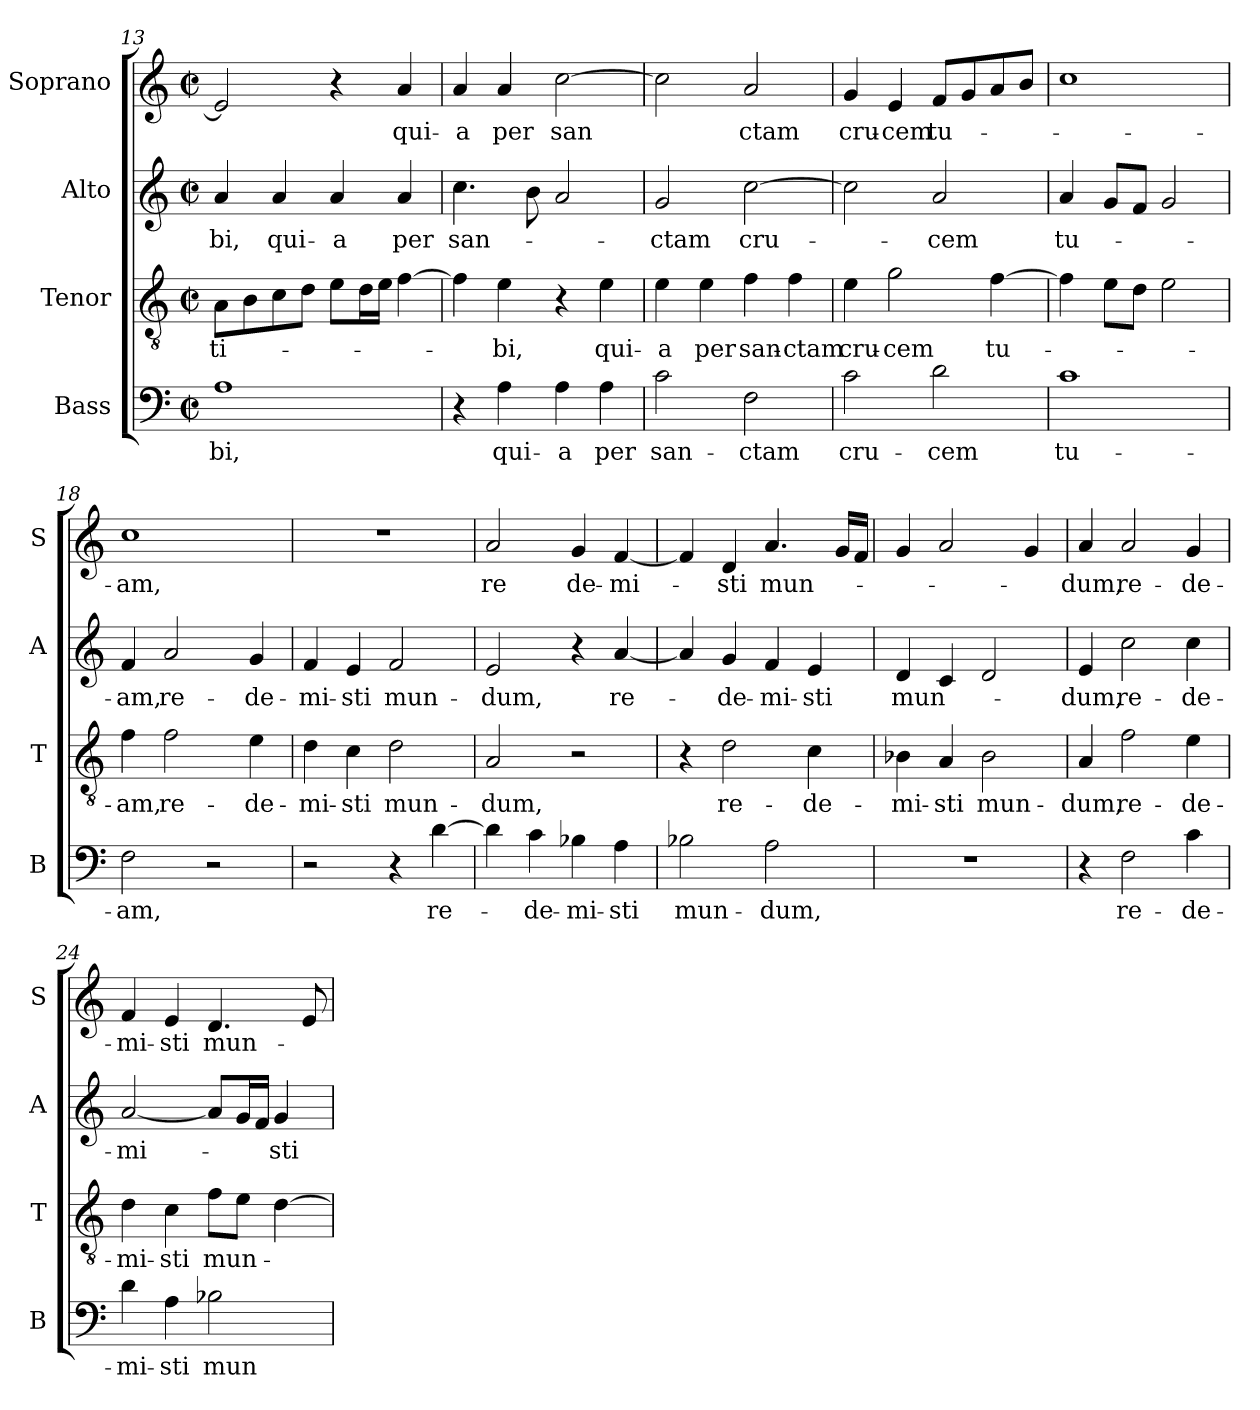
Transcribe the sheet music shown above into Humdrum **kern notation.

**kern	**text	**kern	**text	**kern	**text	**kern	**text
*part4	*part4	*part3	*part3	*part2	*part2	*part1	*part1
*staff4	*staff4	*staff3	*staff3	*staff2	*staff2	*staff1	*staff1
*I"Bass	*	*I"Tenor	*	*I"Alto	*	*I"Soprano	*
*I'B	*	*I'T	*	*I'A	*	*I'S	*
*clefF4	*	*clefGv2	*	*clefG2	*	*clefG2	*
*k[]	*	*k[]	*	*k[]	*	*k[]	*
*C:	*	*C:	*	*C:	*	*C:	*
*M2/2	*	*M2/2	*	*M2/2	*	*M2/2	*
*met(c|)	*	*met(c|)	*	*met(c|)	*	*met(c|)	*
=13	=13	=13	=13	=13	=13	=13	=13
!	!LO:LY:b	!	!LO:LY:b	!	!LO:LY:b	!	!
1A	-bi,	8A\L	ti-	4a/	-bi,	2e/]	.
.	.	8B\	.	.	.	.	.
!	!	!	!	!	!LO:LY:b	!	!
.	.	8c\	.	4a/	qui-	.	.
.	.	8d\J	.	.	.	.	.
!	!	!	!	!	!LO:LY:b	!	!
.	.	8e\L	.	4a/	-a	4r	.
.	.	16d\L	.	.	.	.	.
.	.	16e\JJ	.	.	.	.	.
!	!	!	!	!	!LO:LY:b	!	!LO:LY:b
.	.	[4f\	.	4a/	per	4a/	qui-
=14	=14	=14	=14	=14	=14	=14	=14
!	!	!	!	!	!LO:LY:b	!	!LO:LY:b
4r	.	4f\]	.	4.cc\	san-	4a/	-a
!	!LO:LY:b	!	!LO:LY:b	!	!	!	!LO:LY:b
4A\	qui-	4e\	-bi,	.	.	4a/	per
.	.	.	.	8b\	.	.	.
!	!LO:LY:b	!	!	!	!	!	!LO:LY:b
4A\	-a	4r	.	2a/	.	[2cc\	san
!	!LO:LY:b	!	!LO:LY:b	!	!	!	!
4A\	per	4e\	qui-	.	.	.	.
=15	=15	=15	=15	=15	=15	=15	=15
!	!LO:LY:b	!	!LO:LY:b	!	!LO:LY:b	!	!
2c\	san-	4e\	-a	2g/	-ctam	2cc\]	.
!	!	!	!LO:LY:b	!	!	!	!
.	.	4e\	per	.	.	.	.
!	!LO:LY:b	!	!LO:LY:b	!	!LO:LY:b	!	!LO:LY:b
2F\	-ctam	4f\	san-	[2cc\	cru-	2a/	ctam
!	!	!	!LO:LY:b	!	!	!	!
.	.	4f\	-ctam	.	.	.	.
=16	=16	=16	=16	=16	=16	=16	=16
!	!LO:LY:b	!	!LO:LY:b	!	!	!	!LO:LY:b
2c\	cru-	4e\	cru-	2cc\]	.	4g/	cru-
!	!	!	!LO:LY:b	!	!	!	!LO:LY:b
.	.	2g\	-cem	.	.	4e/	-cem
!	!LO:LY:b	!	!	!	!LO:LY:b	!	!LO:LY:b
2d\	-cem	.	.	2a/	-cem	8f/L	tu-
.	.	.	.	.	.	8g/	.
!	!	!	!LO:LY:b	!	!	!	!
.	.	[4f\	tu-	.	.	8a/	.
.	.	.	.	.	.	8b/J	.
=17	=17	=17	=17	=17	=17	=17	=17
!	!LO:LY:b	!	!	!	!LO:LY:b	!	!
1c	tu-	4f\]	.	4a/	tu-	1cc	.
.	.	8e\L	.	8g/L	.	.	.
.	.	8d\J	.	8f/J	.	.	.
.	.	2e\	.	2g/	.	.	.
!!LO:PB:g=z
=18	=18	=18	=18	=18	=18	=18	=18
!	!LO:LY:b	!	!LO:LY:b	!	!LO:LY:b	!	!LO:LY:b
2F\	-am,	4f\	-am,	4f/	-am,	1cc	-am,
!	!	!	!LO:LY:b	!	!LO:LY:b	!	!
.	.	2f\	re-	2a/	re-	.	.
2r	.	.	.	.	.	.	.
!	!	!	!LO:LY:b	!	!LO:LY:b	!	!
.	.	4e\	-de-	4g/	-de-	.	.
=19	=19	=19	=19	=19	=19	=19	=19
!	!	!	!LO:LY:b	!	!LO:LY:b	!	!
2r	.	4d\	-mi-	4f/	-mi-	1r	.
!	!	!	!LO:LY:b	!	!LO:LY:b	!	!
.	.	4c\	-sti	4e/	-sti	.	.
!	!	!	!LO:LY:b	!	!LO:LY:b	!	!
4r	.	2d\	mun-	2f/	mun-	.	.
!	!LO:LY:b	!	!	!	!	!	!
[4d\	re-	.	.	.	.	.	.
=20	=20	=20	=20	=20	=20	=20	=20
!	!	!	!LO:LY:b	!	!LO:LY:b	!	!LO:LY:b
4d\]	.	2A/	-dum,	2e/	-dum,	2a/	re
!	!LO:LY:b	!	!	!	!	!	!
4c\	-de-	.	.	.	.	.	.
!	!LO:LY:b	!	!	!	!	!	!LO:LY:b
4B-X\	-mi-	2r	.	4r	.	4g/	de-
!	!LO:LY:b	!	!	!	!LO:LY:b	!	!LO:LY:b
4A\	-sti	.	.	[4a/	re-	[4f/	-mi-
=21	=21	=21	=21	=21	=21	=21	=21
!	!LO:LY:b	!	!	!	!	!	!
2B-X\	mun-	4r	.	4a/]	.	4f/]	.
!	!	!	!LO:LY:b	!	!LO:LY:b	!	!LO:LY:b
.	.	2d\	re-	4g/	-de-	4d/	-sti
!	!LO:LY:b	!	!	!	!LO:LY:b	!	!LO:LY:b
2A\	-dum,	.	.	4f/	-mi-	4.a/	mun-
!	!	!	!LO:LY:b	!	!LO:LY:b	!	!
.	.	4c\	-de-	4e/	-sti	.	.
.	.	.	.	.	.	16g/LL	.
.	.	.	.	.	.	16f/JJ	.
=22	=22	=22	=22	=22	=22	=22	=22
!	!	!	!LO:LY:b	!	!LO:LY:b	!	!
1r	.	4B-X\	-mi-	4d/	mun-	4g/	.
!	!	!	!LO:LY:b	!	!	!	!
.	.	4A/	-sti	4c/	.	2a/	.
!	!	!	!LO:LY:b	!	!	!	!
.	.	2B-\	mun-	2d/	.	.	.
.	.	.	.	.	.	4g/	.
=23	=23	=23	=23	=23	=23	=23	=23
!	!	!	!LO:LY:b	!	!LO:LY:b	!	!LO:LY:b
4r	.	4A/	-dum,	4e/	-dum,	4a/	-dum,
!	!LO:LY:b	!	!LO:LY:b	!	!LO:LY:b	!	!LO:LY:b
2F\	re-	2f\	re-	2cc\	re-	2a/	re-
!	!LO:LY:b	!	!LO:LY:b	!	!LO:LY:b	!	!LO:LY:b
4c\	-de-	4e\	-de-	4cc\	-de-	4g/	-de-
!!LO:LB:g=z
=24	=24	=24	=24	=24	=24	=24	=24
!	!LO:LY:b	!	!LO:LY:b	!	!LO:LY:b	!	!LO:LY:b
4d\	-mi-	4d\	-mi-	[2a/	-mi-	4f/	-mi-
!	!LO:LY:b	!	!LO:LY:b	!	!	!	!LO:LY:b
4A\	-sti	4c\	-sti	.	.	4e/	-sti
!	!LO:LY:b	!	!LO:LY:b	!	!	!	!LO:LY:b
2B-X\	mun-	8f\L	mun-	8a/L]	.	4.d/	mun-
.	.	8e\J	.	16g/L	.	.	.
.	.	.	.	16f/JJ	.	.	.
!	!	!	!	!	!LO:LY:b	!	!
.	.	[4d\	.	4g/	-sti	.	.
.	.	.	.	.	.	8e/	.
=	=	=	=	=	=	=	=
*-	*-	*-	*-	*-	*-	*-	*-
